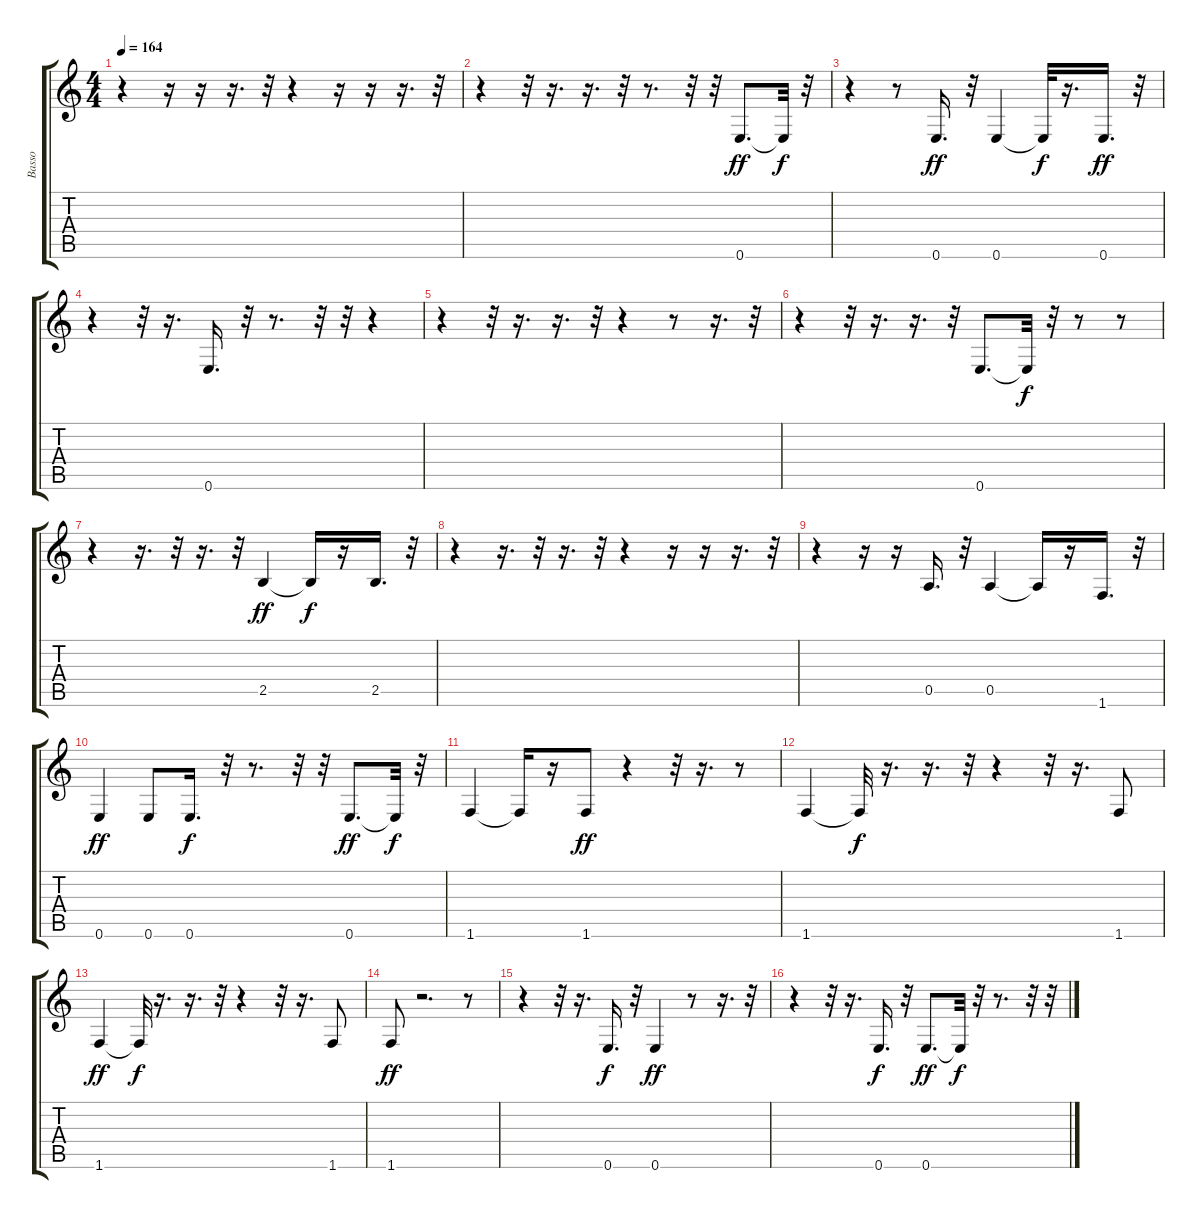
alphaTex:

\track ("Basso" "Basso") {instrument acousticbass}
\staff {score tabs}
\tuning (E4 B3 G3 D3 A2 E2) {hide}
\ts (4 4)
\tempo 164
\clef g2
\ks c
r.4{dy f} r.16 r.16 r.16{d} r.32 r.4 r.16 r.16 r.16{d} r.32 |
r.4 r.32 r.16{d} r.16{d} r.32 r.8{d} r.32 r.32 0.6.8{d dy ff} 0.6{t}.32{dy f} r.32 |
r.4 r.8 0.6.16{d dy ff} r.32 0.6.4 0.6{t}.32{dy f} r.16{d} 0.6.16{d dy ff} r.32 |
r.4 r.32 r.16{d} 0.6.16{d} r.32 r.8{d} r.32 r.32 r.4 |
r.4 r.32 r.16{d} r.16{d} r.32 r.4 r.8 r.16{d} r.32 |
r.4 r.32 r.16{d} r.16{d} r.32 0.6.8{d} 0.6{t}.32{dy f} r.32 r.8 r.8 |
r.4 r.16{d} r.32 r.16{d} r.32 2.5.4{dy ff} 2.5{t}.16{dy f} r.16 2.5.16{d} r.32 |
r.4 r.16{d} r.32 r.16{d} r.32 r.4 r.16 r.16 r.16{d} r.32 |
r.4 r.16 r.16 0.5.16{d} r.32 0.5.4 0.5{t}.16 r.16 1.6.16{d} r.32 |
0.6.4{dy ff} 0.6.8 0.6.16{d dy f} r.32 r.8{d} r.32 r.32 0.6.8{d dy ff} 0.6{t}.32{dy f} r.32 |
1.6.4 1.6{t}.16 r.16 1.6.8{dy ff} r.4 r.32 r.16{d} r.8 |
1.6.4 1.6{t}.32{dy f} r.16{d} r.16{d} r.32 r.4 r.32 r.16{d} 1.6.8 |
1.6.4{dy ff} 1.6{t}.32{dy f} r.16{d} r.16{d} r.32 r.4 r.32 r.16{d} 1.6.8 |
1.6.8{dy ff} r.2{d} r.8 |
r.4 r.32 r.16{d} 0.6.16{d dy f} r.32 0.6.4{dy ff} r.8 r.16{d} r.32 |
r.4 r.32 r.16{d} 0.6.16{d dy f} r.32 0.6.8{d dy ff} 0.6{t}.32{dy f} r.32 r.8{d} r.32 r.32
